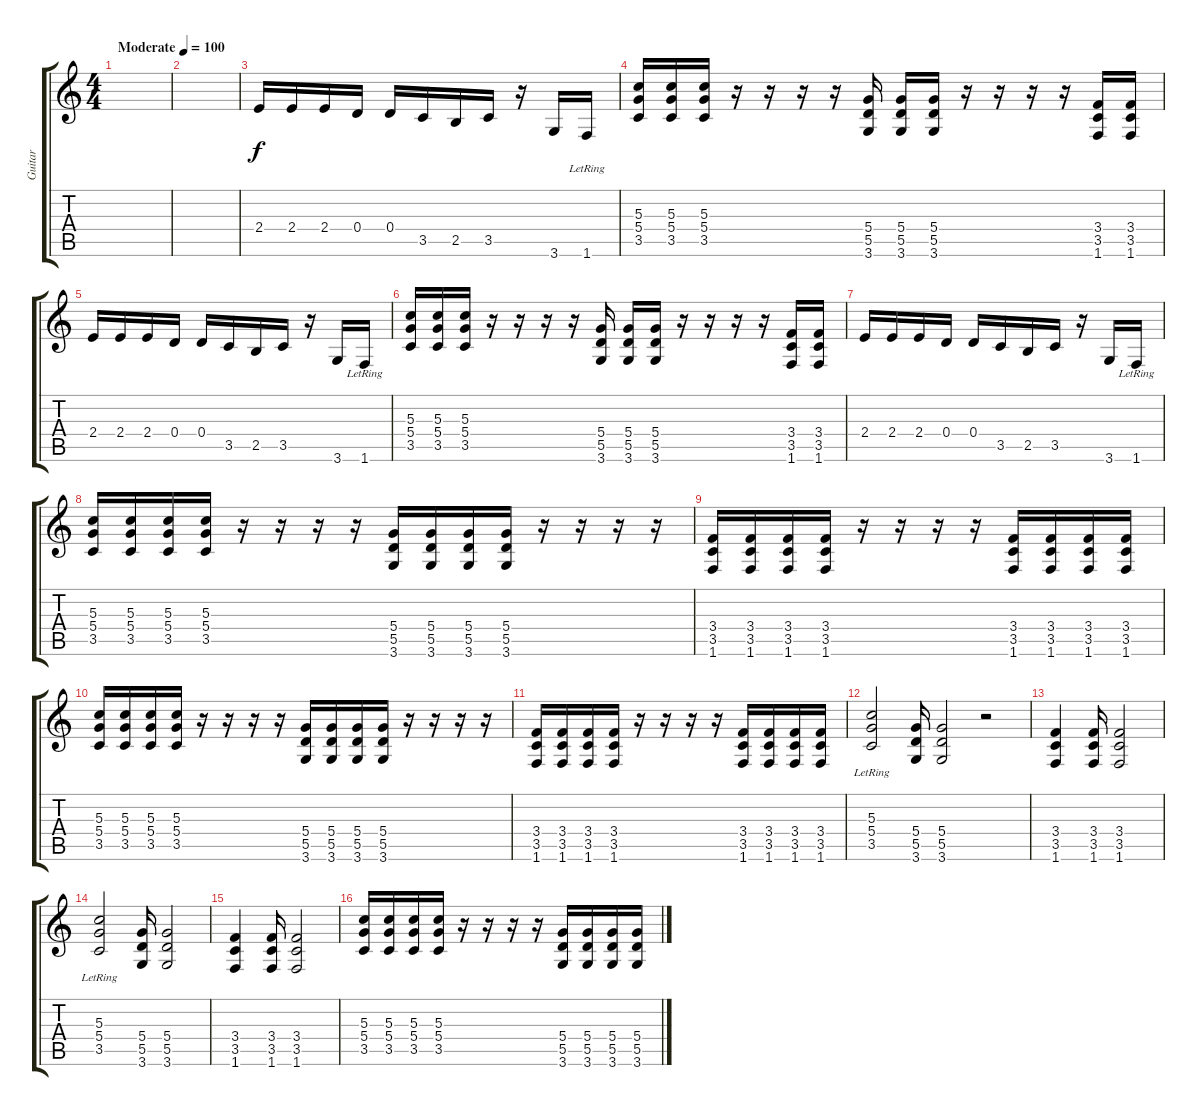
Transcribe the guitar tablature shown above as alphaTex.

\track ("Guitar" "Guitar") {instrument overdrivenguitar}
\staff {score tabs}
\tuning (E4 B3 G3 D3 A2 E2) {hide}
\ts (4 4)
\tempo (100 "Moderate")
\clef g2
\ks c
|
|
2.4.16 2.4.16 2.4.16 0.4.16 0.4.16 3.5.16 2.5.16 3.5.16 r.16 3.6.16 1.6{lr}.16 |
(5.3 5.4 3.5).16 (5.3 5.4 3.5).16 (5.3 5.4 3.5).16 r.16 r.16 r.16 r.16 (5.4 5.5 3.6).16 (5.4 5.5 3.6).16 (5.4 5.5 3.6).16 r.16 r.16 r.16 r.16 (3.4 3.5 1.6).16 (3.4 3.5 1.6).16 |
2.4.16 2.4.16 2.4.16 0.4.16 0.4.16 3.5.16 2.5.16 3.5.16 r.16 3.6.16 1.6{lr}.16 |
(5.3 5.4 3.5).16 (5.3 5.4 3.5).16 (5.3 5.4 3.5).16 r.16 r.16 r.16 r.16 (5.4 5.5 3.6).16 (5.4 5.5 3.6).16 (5.4 5.5 3.6).16 r.16 r.16 r.16 r.16 (3.4 3.5 1.6).16 (3.4 3.5 1.6).16 |
2.4.16 2.4.16 2.4.16 0.4.16 0.4.16 3.5.16 2.5.16 3.5.16 r.16 3.6.16 1.6{lr}.16 |
(5.3 5.4 3.5).16 (5.3 5.4 3.5).16 (5.3 5.4 3.5).16 (5.3 5.4 3.5).16 r.16 r.16 r.16 r.16 (5.4 5.5 3.6).16 (5.4 5.5 3.6).16 (5.4 5.5 3.6).16 (5.4 5.5 3.6).16 r.16 r.16 r.16 r.16 |
(3.4 3.5 1.6).16 (3.4 3.5 1.6).16 (3.4 3.5 1.6).16 (3.4 3.5 1.6).16 r.16 r.16 r.16 r.16 (3.4 3.5 1.6).16 (3.4 3.5 1.6).16 (3.4 3.5 1.6).16 (3.4 3.5 1.6).16 |
(5.3 5.4 3.5).16 (5.3 5.4 3.5).16 (5.3 5.4 3.5).16 (5.3 5.4 3.5).16 r.16 r.16 r.16 r.16 (5.4 5.5 3.6).16 (5.4 5.5 3.6).16 (5.4 5.5 3.6).16 (5.4 5.5 3.6).16 r.16 r.16 r.16 r.16 |
(3.4 3.5 1.6).16 (3.4 3.5 1.6).16 (3.4 3.5 1.6).16 (3.4 3.5 1.6).16 r.16 r.16 r.16 r.16 (3.4 3.5 1.6).16 (3.4 3.5 1.6).16 (3.4 3.5 1.6).16 (3.4 3.5 1.6).16 |
(5.3 5.4 3.5{lr}).2 (5.4 5.5 3.6).16 (5.4 5.5 3.6).2 r.2 |
(3.4 3.5 1.6).4 (3.4 3.5 1.6).16 (3.4 3.5 1.6).2 |
(5.3 5.4 3.5{lr}).2 (5.4 5.5 3.6).16 (5.4 5.5 3.6).2 |
(3.4 3.5 1.6).4 (3.4 3.5 1.6).16 (3.4 3.5 1.6).2 |
(5.3 5.4 3.5).16 (5.3 5.4 3.5).16 (5.3 5.4 3.5).16 (5.3 5.4 3.5).16 r.16 r.16 r.16 r.16 (5.4 5.5 3.6).16 (5.4 5.5 3.6).16 (5.4 5.5 3.6).16 (5.4 5.5 3.6).16
